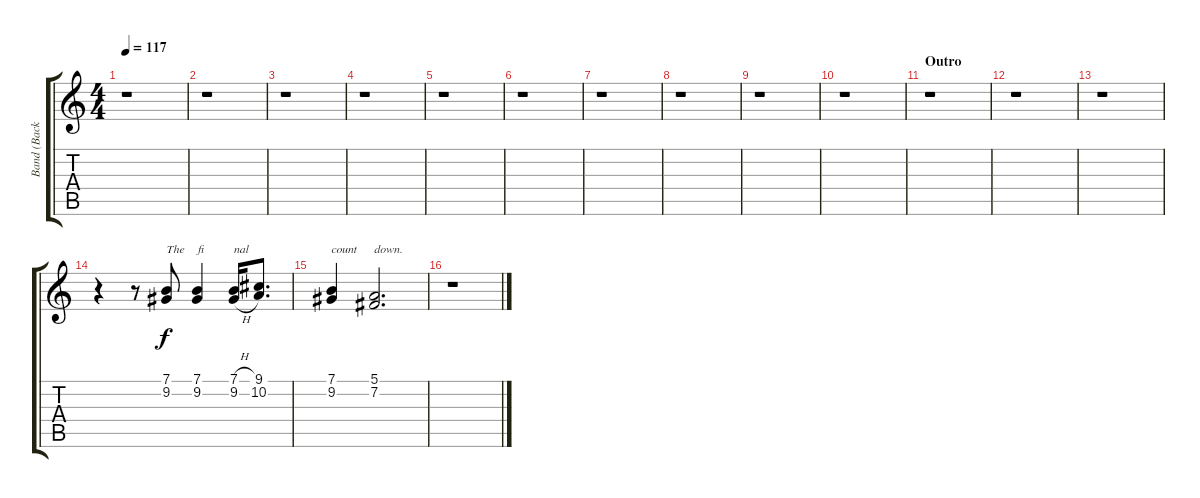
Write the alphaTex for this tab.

\track ("Band (Backing Vocals)" "Band (Back") {instrument flute}
\staff {score tabs}
\tuning (E4 B3 G3 D3 A2 E2) {hide}
\ts (4 4)
\tempo 117
\clef g2
\ks c
r.1{dy f} |
r.1 |
r.1 |
r.1 |
r.1 |
r.1 |
r.1 |
r.1 |
r.1 |
r.1 |
\section ("" "Outro")
r.1 |
r.1 |
r.1 |
r.4 r.8 (7.1 9.2).8{txt "The"} (7.1 9.2).4{txt "fi"} (7.1{h} 9.2{h}).16{txt "nal"} (9.1 10.2).8{d} |
(7.1 9.2).4{txt "count"} (5.1 7.2).2{d txt "down."} |
r.1
